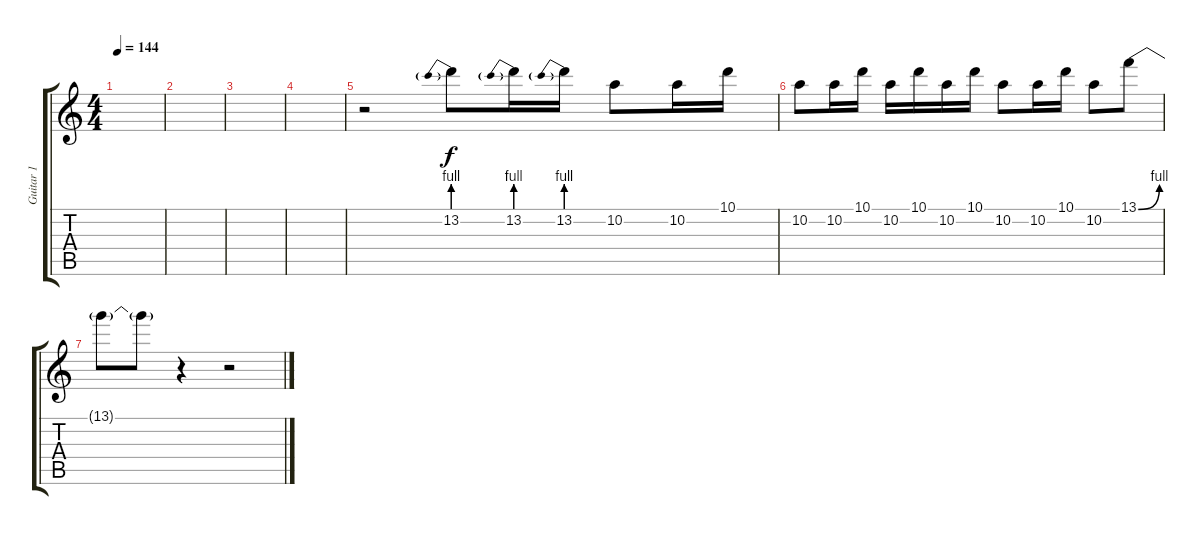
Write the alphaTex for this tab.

\track ("Guitar 1" "Guitar 1") {instrument distortionguitar}
\staff {score tabs}
\tuning (E4 B3 G3 D3 A2 D2) {hide}
\ts (4 4)
\tempo 144
\clef g2
\ks c
|
|
|
|
r.2 13.2{be (prebend 0 4 60 4)}.8 13.2{be (prebend 0 4 60 4)}.16 13.2{be (prebend 0 4 60 4)}.16 10.2.8 10.2.16 10.1.16 |
10.2.8 10.2.16 10.1.16 10.2.16 10.1.16 10.2.16 10.1.16 10.2.8 10.2.16 10.1.16 10.2.8 13.1{be (bend 0 0 60 4)}.8 |
13.1{t}.8 13.1{t}.8 r.4 r.2
